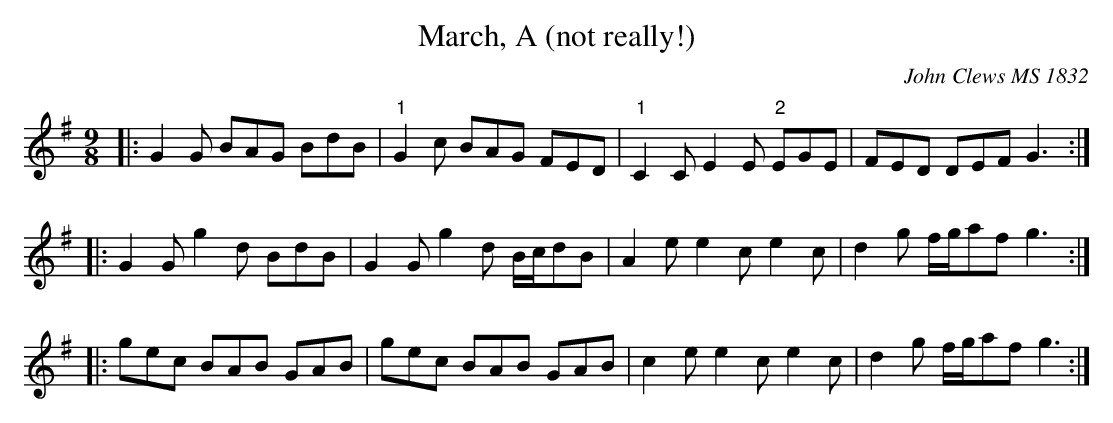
X:1
T: March, A (not really!)
C: John Clews MS 1832
M: 9/8
L: 1/8
K: G
|: G2G BAG BdB | "1"G2c BAG FED      | "1"C2C E2E "2"EGE | FED DEF      G3 :|
|: G2G g2d BdB |    G2G g2d B/2c/2dB |    A2e e2c    e2c | d2g f/2g/2af g3 :|
|: gec BAB GAB |    gec BAB GAB      |    c2e e2c    e2c | d2g f/2g/2af g3 :|
